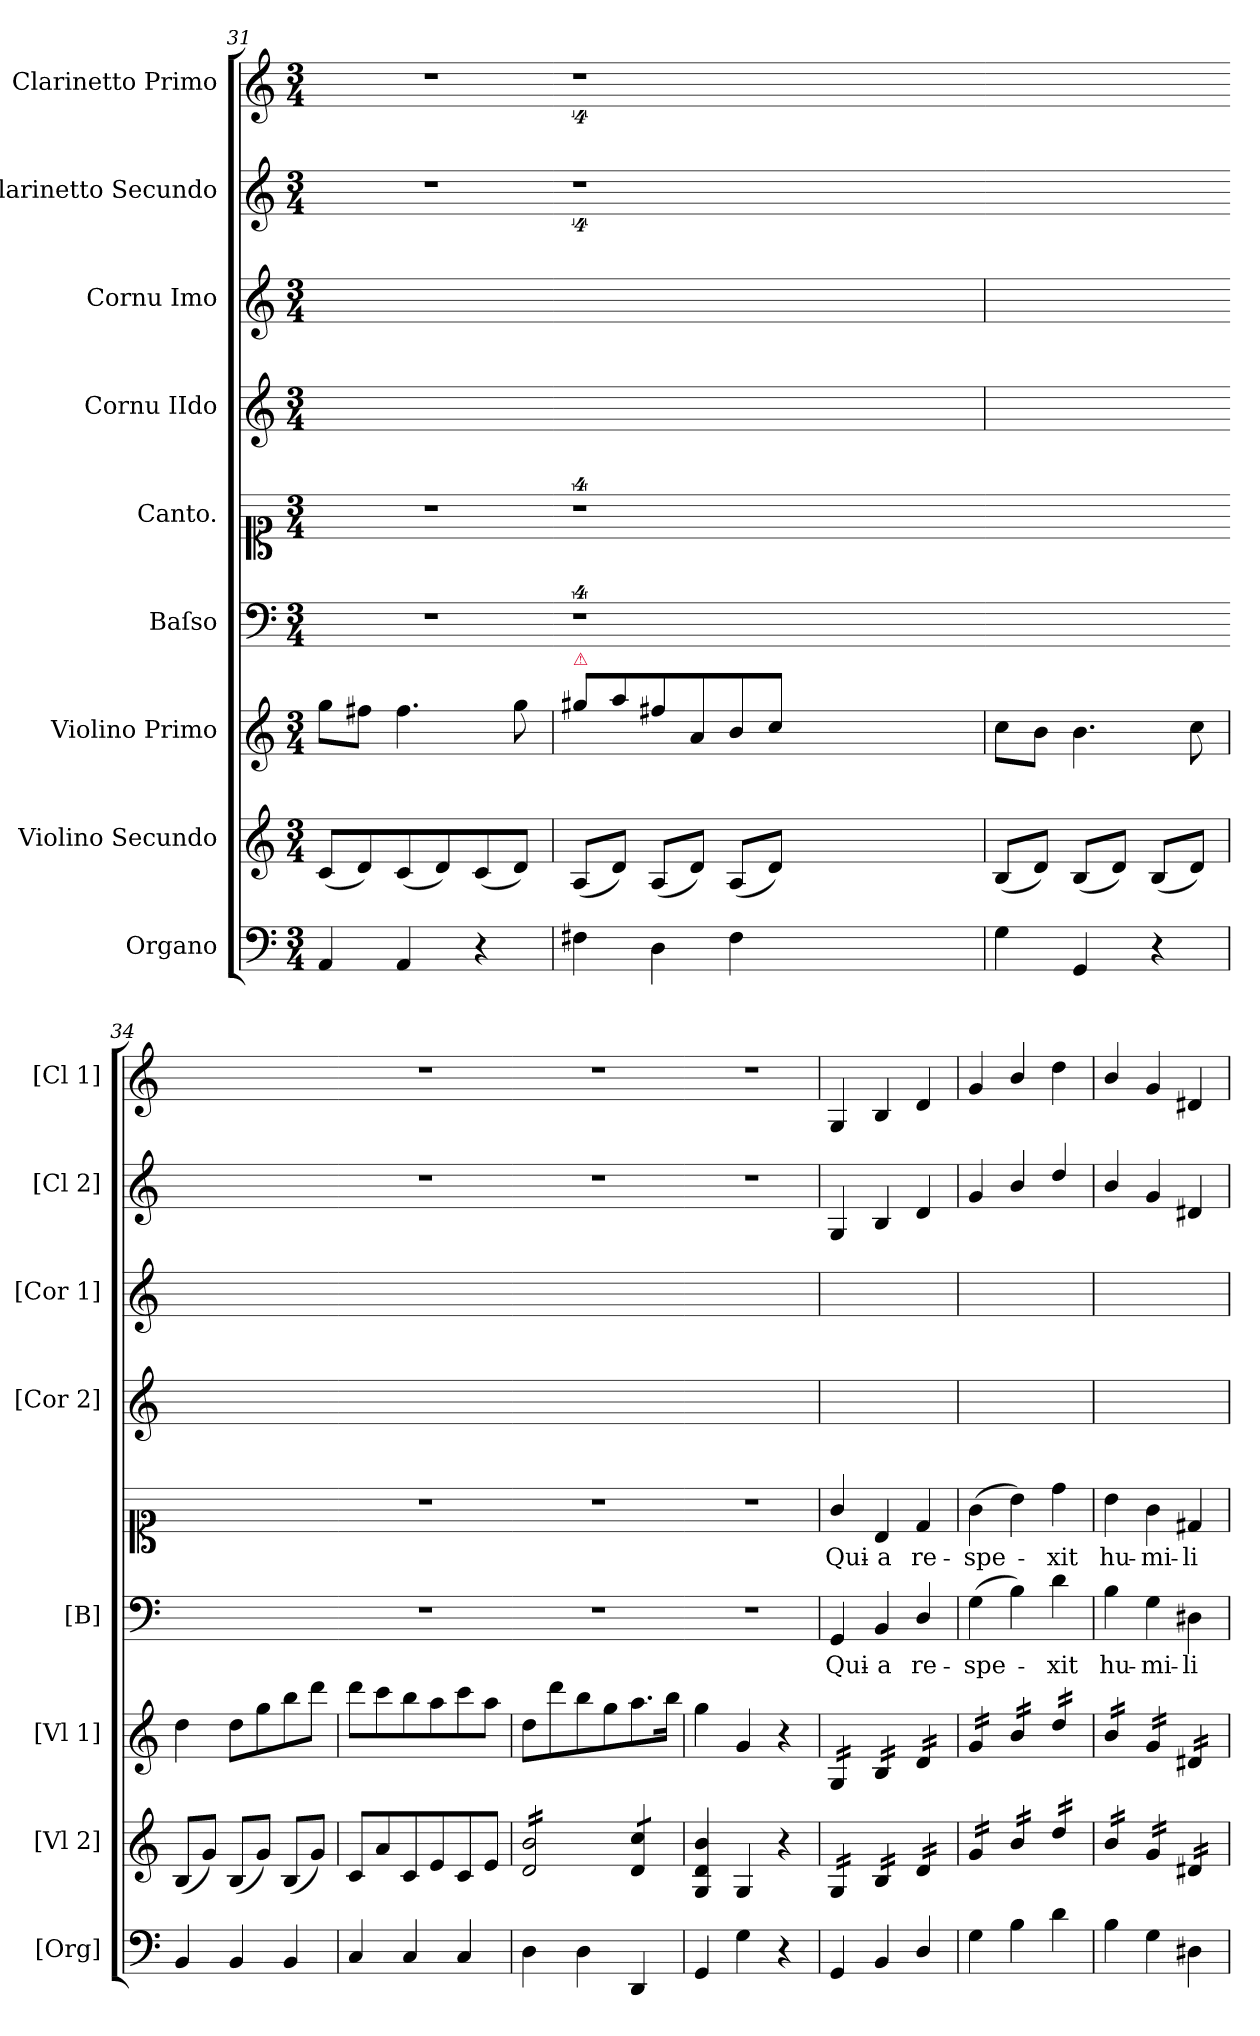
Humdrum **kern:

**kern	**kern	**kern	**dynam	**kern	**text	**kern	**text	**kern	**kern	**kern	**kern
*part9	*part8	*part7	*part7	*part6	*part6	*part5	*part5	*part4	*part3	*part2	*part1
*staff9	*staff8	*staff7	*staff7	*staff6	*staff6	*staff5	*staff5	*staff4	*staff3	*staff2	*staff1
*I"Organo	*I"Violino Secundo	*I"Violino Primo	*	*I"Baſso	*	*I"Canto.	*	*I"Cornu IIdo	*I"Cornu Imo	*I"Clarinetto Secundo	*I"Clarinetto Primo
*I'[Org]	*I'[Vl 2]	*I'[Vl 1]	*	*I'[B]	*	*	*	*I'[Cor 2]	*I'[Cor 1]	*I'[Cl 2]	*I'[Cl 1]
*clefF4	*clefG2	*clefG2	*	*clefF4	*	*clefC1	*	*clefG2	*clefG2	*clefG2	*clefG2
*k[]	*k[]	*k[]	*	*k[]	*	*k[]	*	*k[]	*k[]	*k[]	*k[]
*C:	*C:	*C:	*	*C:	*	*C:	*	*C:	*C:	*C:	*C:
*M3/4	*M3/4	*M3/4	*	*M3/4	*	*M3/4	*	*M3/4	*M3/4	*M3/4	*M3/4
=31	=31	=31	=31	=31	=31	=31	=31	=31	=31	=31	=31
4AA/	(<8c/L	8gg\L	.	2.r	.	2.r	.	2.ryy	2.ryy	2.r	2.r
.	8d/)	8ff#X\J	.	.	.	.	.	.	.	.	.
4AA/	(<8c/	4.ff#\	.	.	.	.	.	.	.	.	.
.	8d/)	.	.	.	.	.	.	.	.	.	.
4r	(<8c/	.	.	.	.	.	.	.	.	.	.
.	8d/J)	8gg\	.	.	.	.	.	.	.	.	.
=32	=32	=32	=32-	=32-	=32-	=32-	=32-	=32	=32	=32-	=32-
!	!	!LO:TX:a:color=crimson:t=⚠	!	!	!	!	!	!	!	!	!
4F#X\	(<8A/L	8gg#X\L	.	4%9r	.	4%9r	.	2.ryy	2.ryy	4%9r	4%9r
.	8d/J)	8aa\	.	.	.	.	.	.	.	.	.
4D\	(<8A/L	8ff#X\	.	.	.	.	.	.	.	.	.
.	8d/J)	8a/	.	.	.	.	.	.	.	.	.
4F#\	(<8A/L	8b/	.	.	.	.	.	.	.	.	.
.	8d/J)	8cc/J	.	.	.	.	.	.	.	.	.
1.ryy	1.ryy	1.ryy	.	.	.	.	.	1.ryy	1.ryy	.	.
=33	=33	=33	=33-	=33-	=33-	=33-	=33-	=33	=33	=33-	=33-
4G\	(<8B/L	8cc\L	.	2.ryy	.	2.ryy	.	2.ryy	2.ryy	2.ryy	2.ryy
.	8d/J)	8b\J	.	.	.	.	.	.	.	.	.
4GG/	(<8B/L	4.b\	.	.	.	.	.	.	.	.	.
.	8d/J)	.	.	.	.	.	.	.	.	.	.
4r	(<8B/L	.	.	.	.	.	.	.	.	.	.
.	8d/J)	8cc\	.	.	.	.	.	.	.	.	.
=34	=34	=34	=34-	=34-	=34-	=34-	=34-	=34	=34	=34-	=34-
4BB/	(<8B/L	4dd\	.	2.ryy	.	2.ryy	.	2.ryy	2.ryy	2.ryy	2.ryy
.	8g/J)	.	.	.	.	.	.	.	.	.	.
4BB/	(<8B/L	8dd\L	.	.	.	.	.	.	.	.	.
.	8g/J)	8gg\	.	.	.	.	.	.	.	.	.
4BB/	(<8B/L	8bb\	.	.	.	.	.	.	.	.	.
.	8g/J)	8ddd\J	.	.	.	.	.	.	.	.	.
=35	=35	=35	=35-	=35-	=35-	=35-	=35-	=35	=35	=35-	=35-
4C/	8c/L	8ddd\L	.	2.r	.	2.r	.	2.ryy	2.ryy	2.r	2.r
.	8a/	8ccc\	.	.	.	.	.	.	.	.	.
4C/	8c/	8bb\	.	.	.	.	.	.	.	.	.
.	8e/	8aa\	.	.	.	.	.	.	.	.	.
4C/	8c/	8ccc\	.	.	.	.	.	.	.	.	.
.	8e/J	8aa\J	.	.	.	.	.	.	.	.	.
=36	=36	=36	=36-	=36-	=36-	=36-	=36-	=36	=36	=36-	=36-
!	!LO:TX:a:color=crimson:t=⚠	!	!	!	!	!	!	!	!	!	!
*	*tremolo	*	*	*	*	*	*	*	*	*	*
4D\	16d/ 16b/LL	8dd\L	.	2.r	.	2.r	.	2.ryy	2.ryy	2.r	2.r
.	16d/ 16b/	.	.	.	.	.	.	.	.	.	.
.	16d/ 16b/	8ddd\	.	.	.	.	.	.	.	.	.
.	16d/ 16b/	.	.	.	.	.	.	.	.	.	.
4D\	16d/ 16b/	8bb\	.	.	.	.	.	.	.	.	.
.	16d/ 16b/	.	.	.	.	.	.	.	.	.	.
.	16d/ 16b/	8gg\	.	.	.	.	.	.	.	.	.
.	16d/ 16b/JJ	.	.	.	.	.	.	.	.	.	.
4DD/	8d/ 8cc/L	8.aa\	.	.	.	.	.	.	.	.	.
.	8d/ 8cc/J	.	.	.	.	.	.	.	.	.	.
*	*Xtremolo	*	*	*	*	*	*	*	*	*	*
.	.	16bb\Jk	.	.	.	.	.	.	.	.	.
=37	=37	=37	=37-	=37-	=37-	=37-	=37-	=37	=37	=37-	=37-
4GG/	4G/ 4d/ 4b/	4gg\	.	2.r	.	2.r	.	2.ryy	2.ryy	2.r	2.r
4G\	4G/	4g/	.	.	.	.	.	.	.	.	.
4r	4r	4r	.	.	.	.	.	.	.	.	.
=38	=38	=38	=38	=38	=38	=38	=38	=38	=38	=38	=38
!	!	!	!LO:DY:a	!	!	!	!	!	!	!	!
*	*tremolo	*	*	*	*	*	*	*	*	*	*
*	*	*tremolo	*	*	*	*	*	*	*	*	*
4GG/	16G/LL	16G/LL	for	4GG/	Qui-	4g/	Qui-	2.ryy	2.ryy	4G/	4G/
.	16G/	16G/	.	.	.	.	.	.	.	.	.
.	16G/	16G/	.	.	.	.	.	.	.	.	.
.	16G/JJ	16G/JJ	.	.	.	.	.	.	.	.	.
4BB/	16B/LL	16B/LL	.	4BB/	-a	4B/	-a	.	.	4B/	4B/
.	16B/	16B/	.	.	.	.	.	.	.	.	.
.	16B/	16B/	.	.	.	.	.	.	.	.	.
.	16B/JJ	16B/JJ	.	.	.	.	.	.	.	.	.
4D/	16d/LL	16d/LL	.	4D/	re-	4d/	re-	.	.	4d/	4d/
.	16d/	16d/	.	.	.	.	.	.	.	.	.
.	16d/	16d/	.	.	.	.	.	.	.	.	.
.	16d/JJ	16d/JJ	.	.	.	.	.	.	.	.	.
=39	=39	=39	=39	=39	=39	=39	=39	=39	=39	=39	=39
4G\	16g/LL	16g/LL	.	(>4G\	-spe-	(>4g\	-spe-	2.ryy	2.ryy	4g/	4g/
.	16g/	16g/	.	.	.	.	.	.	.	.	.
.	16g/	16g/	.	.	.	.	.	.	.	.	.
.	16g/JJ	16g/JJ	.	.	.	.	.	.	.	.	.
4B\	16b/LL	16b/LL	.	4B\)	.	4b\)	.	.	.	4b/	4b/
.	16b/	16b/	.	.	.	.	.	.	.	.	.
.	16b/	16b/	.	.	.	.	.	.	.	.	.
.	16b/JJ	16b/JJ	.	.	.	.	.	.	.	.	.
4d\	16dd/LL	16dd/LL	.	4d\	-xit	4dd\	-xit	.	.	4dd/	4dd\
.	16dd/	16dd/	.	.	.	.	.	.	.	.	.
.	16dd/	16dd/	.	.	.	.	.	.	.	.	.
.	16dd/JJ	16dd/JJ	.	.	.	.	.	.	.	.	.
=40	=40	=40	=40	=40	=40	=40	=40	=40	=40	=40	=40
4B\	16b/LL	16b/LL	.	4B\	hu-	4b\	hu-	2.ryy	2.ryy	4b/	4b/
.	16b/	16b/	.	.	.	.	.	.	.	.	.
.	16b/	16b/	.	.	.	.	.	.	.	.	.
.	16b/JJ	16b/JJ	.	.	.	.	.	.	.	.	.
4G\	16g/LL	16g/LL	.	4G\	-mi-	4g\	-mi-	.	.	4g/	4g/
.	16g/	16g/	.	.	.	.	.	.	.	.	.
.	16g/	16g/	.	.	.	.	.	.	.	.	.
.	16g/JJ	16g/JJ	.	.	.	.	.	.	.	.	.
4D#X\	16d#X/LL	16d#X/LL	.	4D#X\	-li-	4d#X/	-li-	.	.	4d#X/	4d#X/
.	16d#X/	16d#X/	.	.	.	.	.	.	.	.	.
.	16d#X/	16d#X/	.	.	.	.	.	.	.	.	.
.	16d#X/JJ	16d#X/JJ	.	.	.	.	.	.	.	.	.
*	*	*Xtremolo	*	*	*	*	*	*	*	*	*
*	*Xtremolo	*	*	*	*	*	*	*	*	*	*
=	=	=	=	=	=	=	=	=	=	=	=
*-	*-	*-	*-	*-	*-	*-	*-	*-	*-	*-	*-
